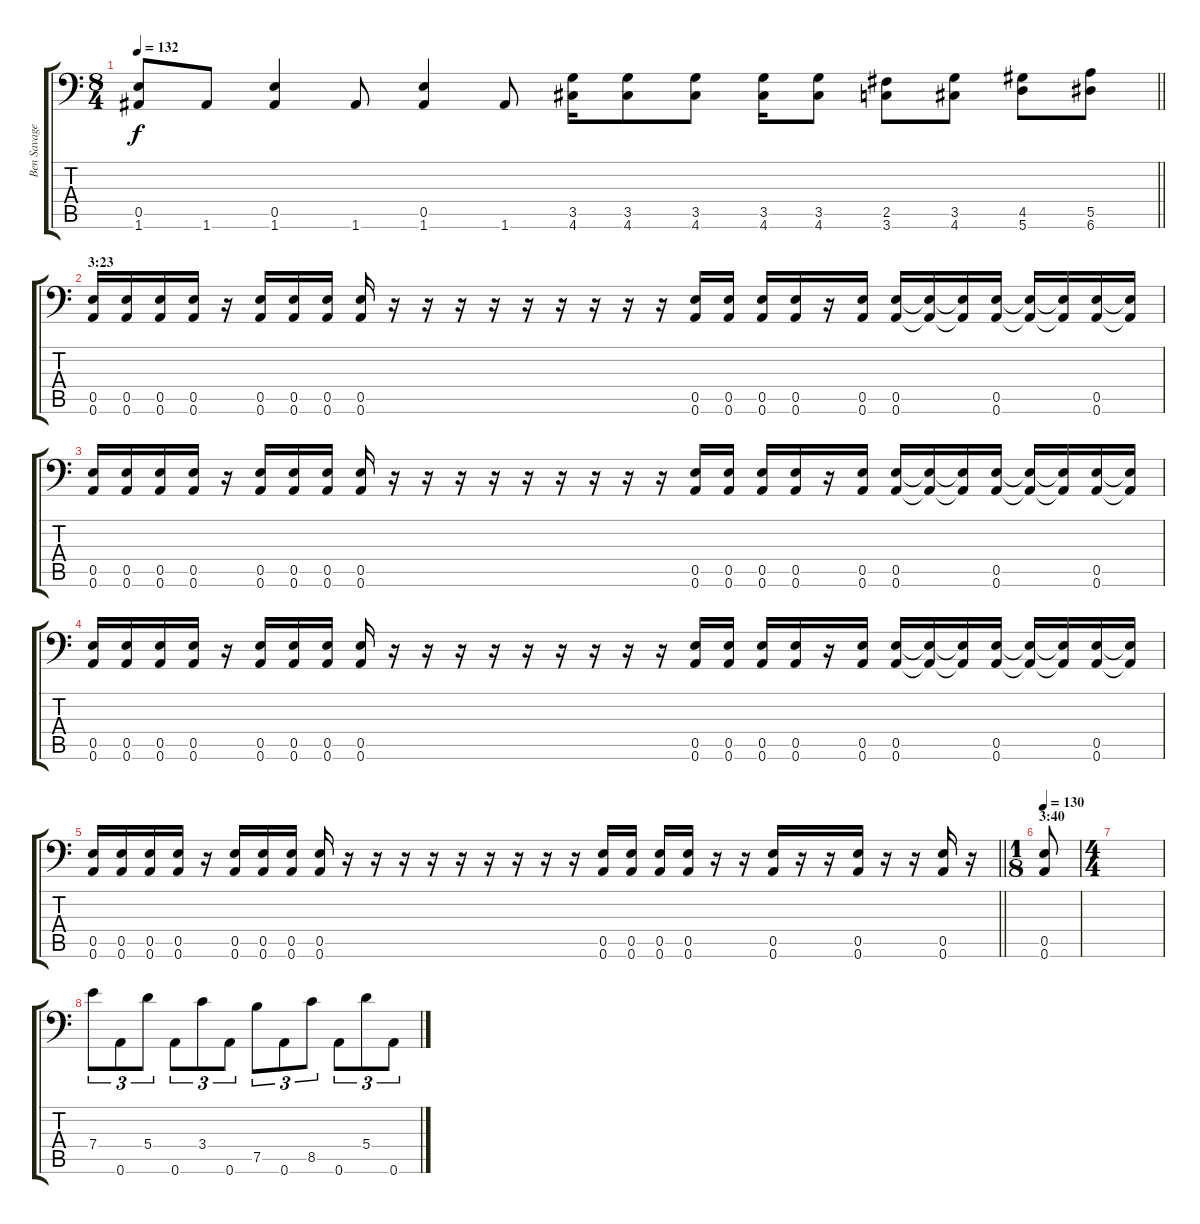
\track ("Ben Savage" "Ben Savage") {instrument distortionguitar}
\staff {score tabs}
\tuning (B3 Gb3 D3 A2 E2 A1) {hide}
\ts (8 4)
\tempo 132
\clef f4
\barLineRight lightlight
\ks c
(0.5{t} 1.6{t}).8{dy f} 1.6.8 (0.5 1.6).4 1.6.8 (0.5 1.6).4 1.6.8 (3.5 4.6).16 (3.5 4.6).8 (3.5 4.6).8 (3.5 4.6).16 (3.5 4.6).8 (2.5 3.6).8 (3.5 4.6).8 (4.5 5.6).8 (5.5 6.6).8 |
\section ("" "3:23")
(0.5 0.6).16 (0.5 0.6).16 (0.5 0.6).16 (0.5 0.6).16 r.16 (0.5 0.6).16 (0.5 0.6).16 (0.5 0.6).16 (0.5 0.6).16 r.16 r.16 r.16 r.16 r.16 r.16 r.16 r.16 r.16 (0.5 0.6).16 (0.5 0.6).16 (0.5 0.6).16 (0.5 0.6).16 r.16 (0.5 0.6).16 (0.5 0.6).16 (0.5{t} 0.6{t}).16 (0.5{t} 0.6{t}).16 (0.5 0.6).16 (0.5{t} 0.6{t}).16 (0.5{t} 0.6{t}).16 (0.5 0.6).16 (0.5{t} 0.6{t}).16 |
(0.5 0.6).16 (0.5 0.6).16 (0.5 0.6).16 (0.5 0.6).16 r.16 (0.5 0.6).16 (0.5 0.6).16 (0.5 0.6).16 (0.5 0.6).16 r.16 r.16 r.16 r.16 r.16 r.16 r.16 r.16 r.16 (0.5 0.6).16 (0.5 0.6).16 (0.5 0.6).16 (0.5 0.6).16 r.16 (0.5 0.6).16 (0.5 0.6).16 (0.5{t} 0.6{t}).16 (0.5{t} 0.6{t}).16 (0.5 0.6).16 (0.5{t} 0.6{t}).16 (0.5{t} 0.6{t}).16 (0.5 0.6).16 (0.5{t} 0.6{t}).16 |
(0.5 0.6).16 (0.5 0.6).16 (0.5 0.6).16 (0.5 0.6).16 r.16 (0.5 0.6).16 (0.5 0.6).16 (0.5 0.6).16 (0.5 0.6).16 r.16 r.16 r.16 r.16 r.16 r.16 r.16 r.16 r.16 (0.5 0.6).16 (0.5 0.6).16 (0.5 0.6).16 (0.5 0.6).16 r.16 (0.5 0.6).16 (0.5 0.6).16 (0.5{t} 0.6{t}).16 (0.5{t} 0.6{t}).16 (0.5 0.6).16 (0.5{t} 0.6{t}).16 (0.5{t} 0.6{t}).16 (0.5 0.6).16 (0.5{t} 0.6{t}).16 |
\barLineRight lightlight
(0.5 0.6).16 (0.5 0.6).16 (0.5 0.6).16 (0.5 0.6).16 r.16 (0.5 0.6).16 (0.5 0.6).16 (0.5 0.6).16 (0.5 0.6).16 r.16 r.16 r.16 r.16 r.16 r.16 r.16 r.16 r.16 (0.5 0.6).16 (0.5 0.6).16 (0.5 0.6).16 (0.5 0.6).16 r.16 r.16 (0.5 0.6).16 r.16 r.16 (0.5 0.6).16 r.16 r.16 (0.5 0.6).16 r.16 |
\ts (1 8)
\section ("" "3:40")
\tempo 130
(0.5 0.6).8 |
\ts (4 4)
|
7.4.8{tu (3 2)} 0.6.8{tu (3 2)} 5.4.8{tu (3 2)} 0.6.8{tu (3 2)} 3.4.8{tu (3 2)} 0.6.8{tu (3 2)} 7.5.8{tu (3 2)} 0.6.8{tu (3 2)} 8.5.8{tu (3 2)} 0.6.8{tu (3 2)} 5.4.8{tu (3 2)} 0.6.8{tu (3 2)}
